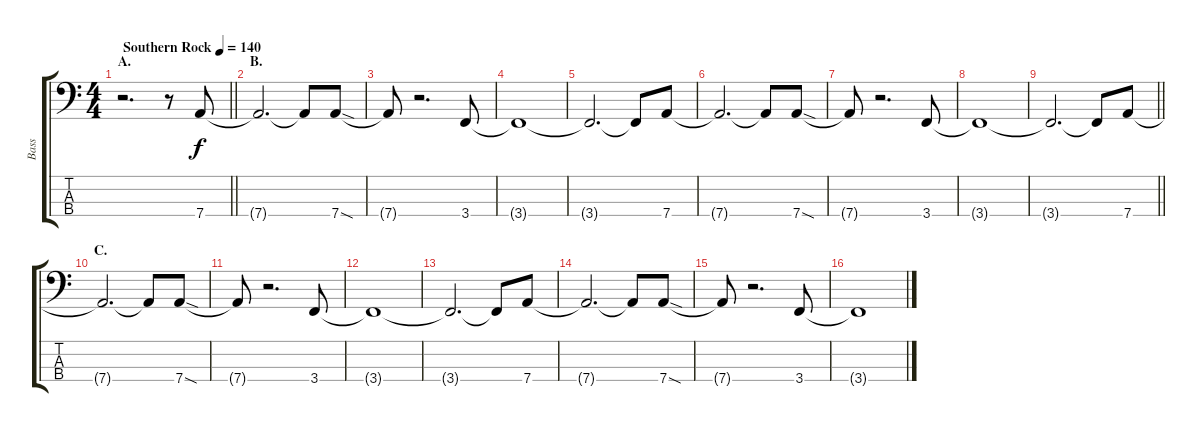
\track ("Bass" "Bass") {instrument electricbasspick}
\staff {score tabs}
\tuning (G2 D2 A1 D1) {hide}
\ts (4 4)
\section ("" "A.")
\tempo (140 "Southern Rock")
\clef f4
\barLineRight lightlight
\ks c
r.2{d dy f instrument electricbasspick} r.8 7.4.8 |
\section ("" "B.")
7.4{t}.2{d} 7.4{t}.8 7.4{sod}.8 |
7.4{t}.8 r.2{d} 3.4.8 |
3.4{t}.1 |
3.4{t}.2{d} 3.4{t}.8 7.4.8 |
7.4{t}.2{d} 7.4{t}.8 7.4{sod}.8 |
7.4{t}.8 r.2{d} 3.4.8 |
3.4{t}.1 |
\barLineRight lightlight
3.4{t}.2{d} 3.4{t}.8 7.4.8 |
\section ("" "C.")
7.4{t}.2{d} 7.4{t}.8 7.4{sod}.8 |
7.4{t}.8 r.2{d} 3.4.8 |
3.4{t}.1 |
3.4{t}.2{d} 3.4{t}.8 7.4.8 |
7.4{t}.2{d} 7.4{t}.8 7.4{sod}.8 |
7.4{t}.8 r.2{d} 3.4.8 |
3.4{t}.1
